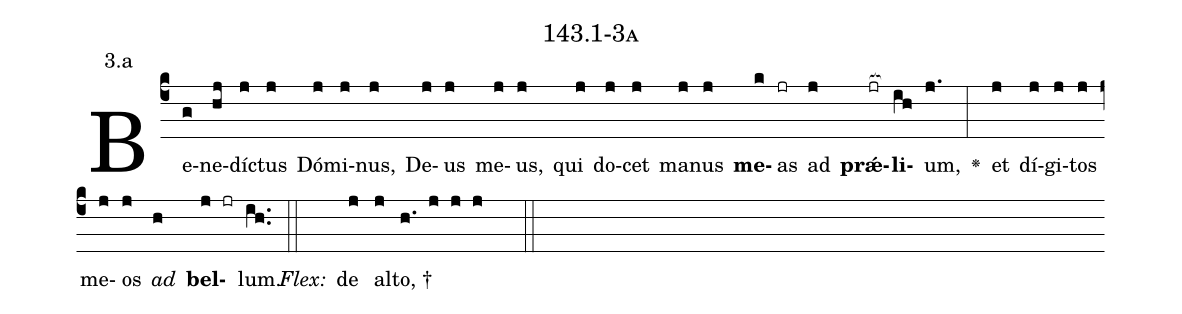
name: 143.1-3a;
annotation: 3.a;
%%
(c4)Be(g)ne(hj)díc(j)tus(j) Dó(j)mi(j)nus,(j) De(j)us(j) me(j)us,(j) qui(j) do(j)cet(j) ma(j)nus(j) <b>me</b>(k)as(jr) ad(j) <b>prǽ</b>(jr[ocb:1{])<b>li</b>(ih[ocb:0}])um,(j.) <v>\greheightstar</v>(:) et(j) dí(j)gi(j)tos(j) me(j)os(j) <i>ad</i>(h) <b>bel</b>(j jr)lum.(ih..) (::)
<i>Flex:</i>()  de(j) al(j)to, †(h. j j j  ::)

%E(j) u(j) o(j) u(h) a(j) e.(ih..) (::)
